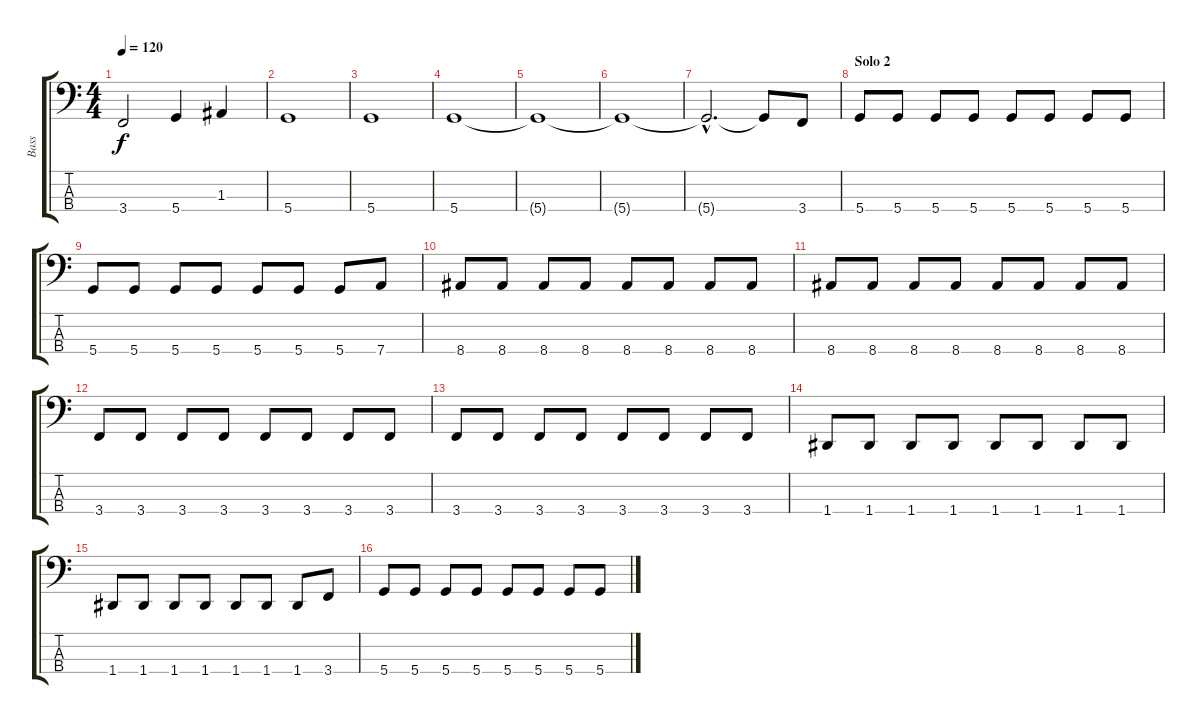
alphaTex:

\track ("Bass" "Bass") {instrument electricbasspick}
\staff {score tabs}
\tuning (G2 D2 A1 D1) {hide}
\ts (4 4)
\tempo 120
\clef f4
\ks c
3.4.2{dy f} 5.4.4 1.3.4 |
5.4.1 |
5.4.1 |
5.4.1 |
5.4{t}.1 |
5.4{t}.1 |
5.4{hac t}.2{d} 5.4{t}.8 3.4.8 |
\section ("" "Solo 2")
5.4.8 5.4.8 5.4.8 5.4.8 5.4.8 5.4.8 5.4.8 5.4.8 |
5.4.8 5.4.8 5.4.8 5.4.8 5.4.8 5.4.8 5.4.8 7.4.8 |
8.4.8 8.4.8 8.4.8 8.4.8 8.4.8 8.4.8 8.4.8 8.4.8 |
8.4.8 8.4.8 8.4.8 8.4.8 8.4.8 8.4.8 8.4.8 8.4.8 |
3.4.8 3.4.8 3.4.8 3.4.8 3.4.8 3.4.8 3.4.8 3.4.8 |
3.4.8 3.4.8 3.4.8 3.4.8 3.4.8 3.4.8 3.4.8 3.4.8 |
1.4.8 1.4.8 1.4.8 1.4.8 1.4.8 1.4.8 1.4.8 1.4.8 |
1.4.8 1.4.8 1.4.8 1.4.8 1.4.8 1.4.8 1.4.8 3.4.8 |
5.4.8 5.4.8 5.4.8 5.4.8 5.4.8 5.4.8 5.4.8 5.4.8
